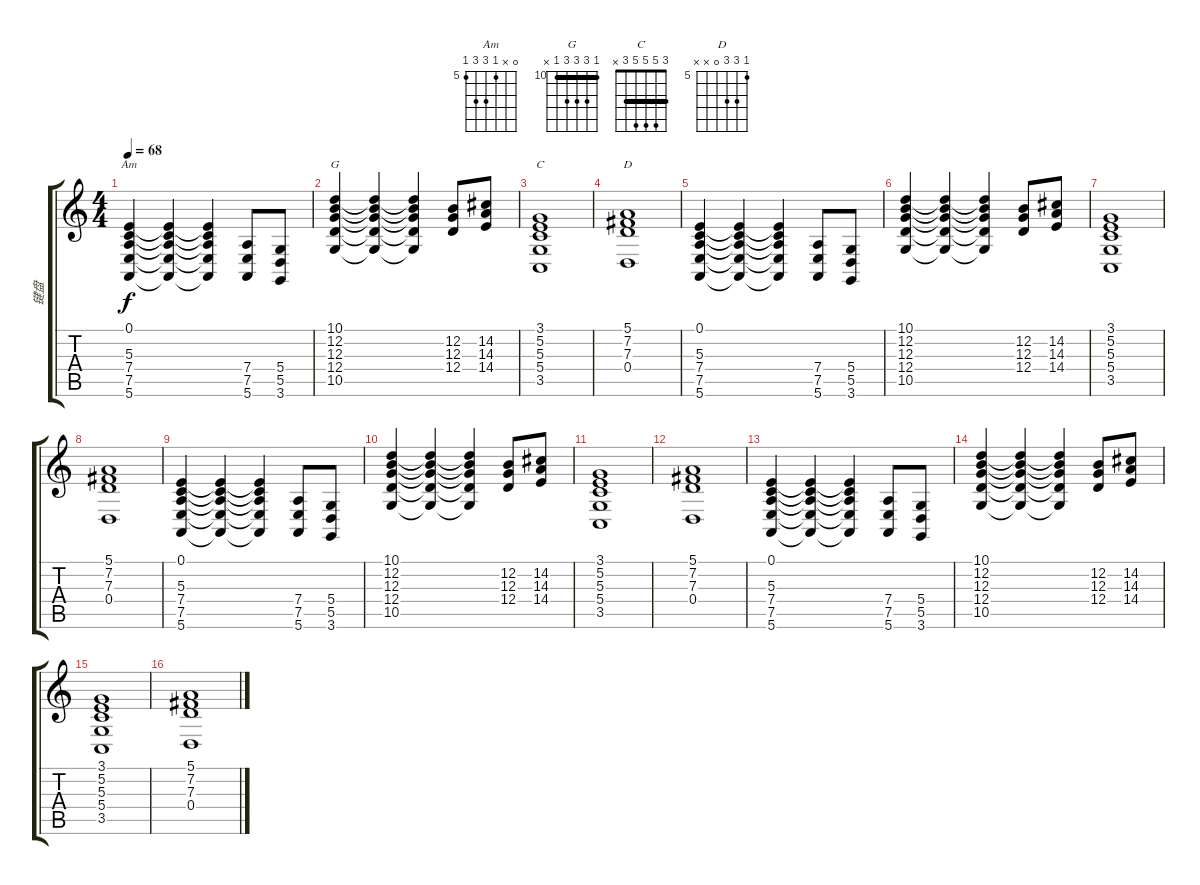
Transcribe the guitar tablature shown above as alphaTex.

\track ("键盘" "键盘") {instrument synthstrings1}
\staff {score tabs}
\tuning (E4 B3 G3 D3 A2 E2) {hide}
\chord ("Am" 0 x 5 7 7 5) {firstfret 5}
\chord ("G" 10 12 12 12 10 x) {firstfret 10 barre 10}
\chord ("C" 3 5 5 5 3 x) {barre 3}
\chord ("D" 5 7 7 0 x x) {firstfret 5}
\ts (4 4)
\tempo 68
\clef g2
\ks c
(0.1 5.3 7.4 7.5 5.6).4{ch "Am" dy f} (0.1{t} 5.3{t} 7.4{t} 7.5{t} 5.6{t}).4 (0.1{t} 5.3{t} 7.4{t} 7.5{t} 5.6{t}).4 (7.4 7.5 5.6).8 (5.4 5.5 3.6).8 |
(10.1 12.2 12.3 12.4 10.5).4{ch "G"} (10.1{t} 12.2{t} 12.3{t} 12.4{t} 10.5{t}).4 (10.1{t} 12.2{t} 12.3{t} 12.4{t} 10.5{t}).4 (12.2 12.3 12.4).8 (14.2 14.3 14.4).8 |
(3.1 5.2 5.3 5.4 3.5).1{ch "C"} |
(5.1 7.2 7.3 0.4).1{ch "D"} |
(0.1 5.3 7.4 7.5 5.6).4 (0.1{t} 5.3{t} 7.4{t} 7.5{t} 5.6{t}).4 (0.1{t} 5.3{t} 7.4{t} 7.5{t} 5.6{t}).4 (7.4 7.5 5.6).8 (5.4 5.5 3.6).8 |
(10.1 12.2 12.3 12.4 10.5).4 (10.1{t} 12.2{t} 12.3{t} 12.4{t} 10.5{t}).4 (10.1{t} 12.2{t} 12.3{t} 12.4{t} 10.5{t}).4 (12.2 12.3 12.4).8 (14.2 14.3 14.4).8 |
(3.1 5.2 5.3 5.4 3.5).1 |
(5.1 7.2 7.3 0.4).1 |
(0.1 5.3 7.4 7.5 5.6).4 (0.1{t} 5.3{t} 7.4{t} 7.5{t} 5.6{t}).4 (0.1{t} 5.3{t} 7.4{t} 7.5{t} 5.6{t}).4 (7.4 7.5 5.6).8 (5.4 5.5 3.6).8 |
(10.1 12.2 12.3 12.4 10.5).4 (10.1{t} 12.2{t} 12.3{t} 12.4{t} 10.5{t}).4 (10.1{t} 12.2{t} 12.3{t} 12.4{t} 10.5{t}).4 (12.2 12.3 12.4).8 (14.2 14.3 14.4).8 |
(3.1 5.2 5.3 5.4 3.5).1 |
(5.1 7.2 7.3 0.4).1 |
(0.1 5.3 7.4 7.5 5.6).4 (0.1{t} 5.3{t} 7.4{t} 7.5{t} 5.6{t}).4 (0.1{t} 5.3{t} 7.4{t} 7.5{t} 5.6{t}).4 (7.4 7.5 5.6).8 (5.4 5.5 3.6).8 |
(10.1 12.2 12.3 12.4 10.5).4 (10.1{t} 12.2{t} 12.3{t} 12.4{t} 10.5{t}).4 (10.1{t} 12.2{t} 12.3{t} 12.4{t} 10.5{t}).4 (12.2 12.3 12.4).8 (14.2 14.3 14.4).8 |
(3.1 5.2 5.3 5.4 3.5).1 |
(5.1 7.2 7.3 0.4).1
